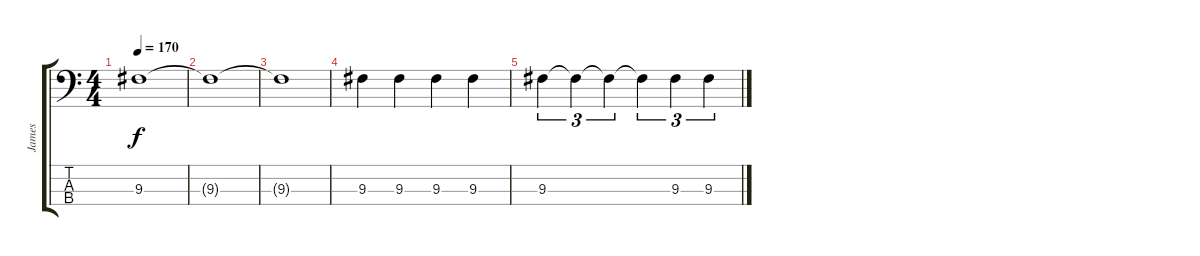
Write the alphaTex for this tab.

\track ("James" "James") {instrument electricbassfinger}
\staff {score tabs}
\tuning (G2 D2 A1 E1) {hide}
\ts (4 4)
\tempo 170
\clef f4
\ks c
9.3{t}.1{dy f} |
9.3{t}.1 |
9.3{t}.1 |
9.3.4 9.3.4 9.3.4 9.3.4 |
9.3.4{tu (3 2)} 9.3{t}.4{tu (3 2)} 9.3{t}.4{tu (3 2)} 9.3{t}.4{tu (3 2)} 9.3.4{tu (3 2)} 9.3.4{tu (3 2)}
